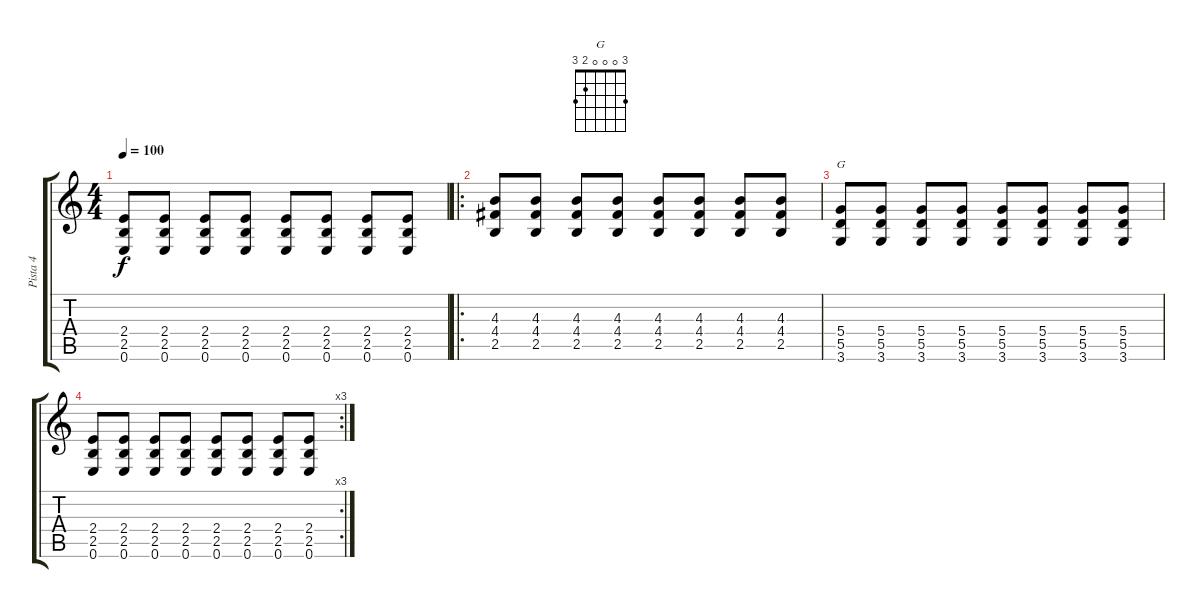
\track ("Pista 4" "Pista 4") {instrument electricguitarclean}
\staff {score tabs}
\tuning (E4 B3 G3 D3 A2 E2) {hide}
\chord ("G" 3 0 0 0 2 3)
\ts (4 4)
\tempo 100
\clef g2
\ks c
(2.4 2.5 0.6).8{dy f} (2.4 2.5 0.6).8 (2.4 2.5 0.6).8 (2.4 2.5 0.6).8 (2.4 2.5 0.6).8 (2.4 2.5 0.6).8 (2.4 2.5 0.6).8 (2.4 2.5 0.6).8 |
\ro
(4.3 4.4 2.5).8 (4.3 4.4 2.5).8 (4.3 4.4 2.5).8 (4.3 4.4 2.5).8 (4.3 4.4 2.5).8 (4.3 4.4 2.5).8 (4.3 4.4 2.5).8 (4.3 4.4 2.5).8 |
(5.4 5.5 3.6).8{ch "G"} (5.4 5.5 3.6).8 (5.4 5.5 3.6).8 (5.4 5.5 3.6).8 (5.4 5.5 3.6).8 (5.4 5.5 3.6).8 (5.4 5.5 3.6).8 (5.4 5.5 3.6).8 |
\rc 3
(2.4 2.5 0.6).8 (2.4 2.5 0.6).8 (2.4 2.5 0.6).8 (2.4 2.5 0.6).8 (2.4 2.5 0.6).8 (2.4 2.5 0.6).8 (2.4 2.5 0.6).8 (2.4 2.5 0.6).8
